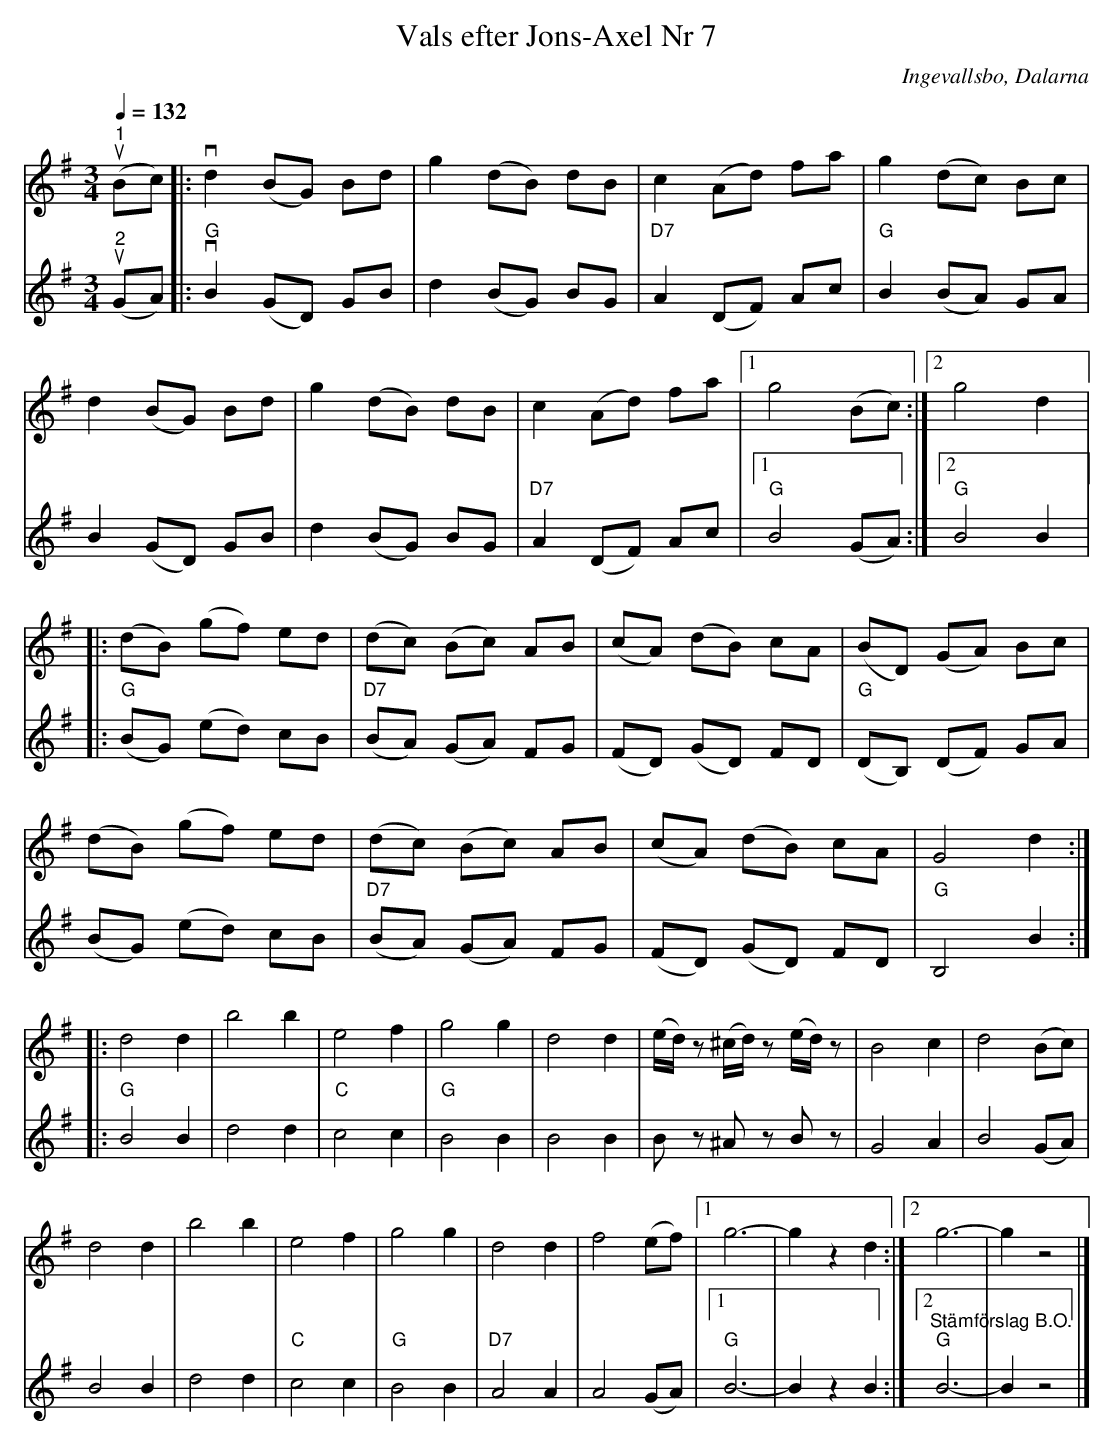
X:1
T:Vals efter Jons-Axel Nr 7
O:Ingevallsbo, Dalarna
L:1/8
Q:1/4=132
M:3/4
K:G
V:1
"^1"u (Bc) |:v d2 (BG) Bd | g2 (dB) dB | c2 (Ad) fa | g2 (dc) Bc |
d2 (BG) Bd | g2 (dB) dB | c2 (Ad) fa |1 g4 (Bc) :|2 g4 d2 |:
(dB) (gf) ed | (dc) (Bc) AB | (cA) (dB) cA | (BD) (GA) Bc |
(dB) (gf) ed | (dc) (Bc) AB | (cA) (dB) cA | G4 d2 ::
 d4 d2 | b4 b2 | e4 f2 | g4 g2 | d4 d2 | (e/d/) z (^c/d/) z (e/d/) z | B4 c2 | d4 (Bc) |
d4 d2 | b4 b2 | e4 f2 | g4 g2 | d4 d2 | f4 (ef) |1 g6- | g2 z2 d2 :|2 g6- | g2 z4 |]
V:2
"^2"u (GA) |:"G"v B2 (GD) GB | d2 (BG) BG |"D7" A2 (DF) Ac |"G" B2 (BA) GA | B2 (GD) GB |
d2 (BG) BG |"D7" A2 (DF) Ac |1"G" B4 (GA) :|2"G" B4 B2 |:"G" (BG) (ed) cB | "D7" (BA) (GA) FG |
(FD) (GD) FD |"G" (DB,) (DF) GA | (BG) (ed) cB |"D7" (BA) (GA) FG | (FD) (GD) FD | "G" B,4 B2 ::
"G" B4 B2 | d4 d2 |"C" c4 c2 |"G" B4 B2 | B4 B2 | B z ^A z B z | G4 A2 | B4 (GA) | B4 B2 | d4 d2 |
"C" c4 c2 |"G" B4 B2 | "D7" A4 A2 | A4 (GA) |1"G" B6- | B2 z2 B2 :|2"^Stämförslag B.O.""G" B6- | B2 z4 |]
